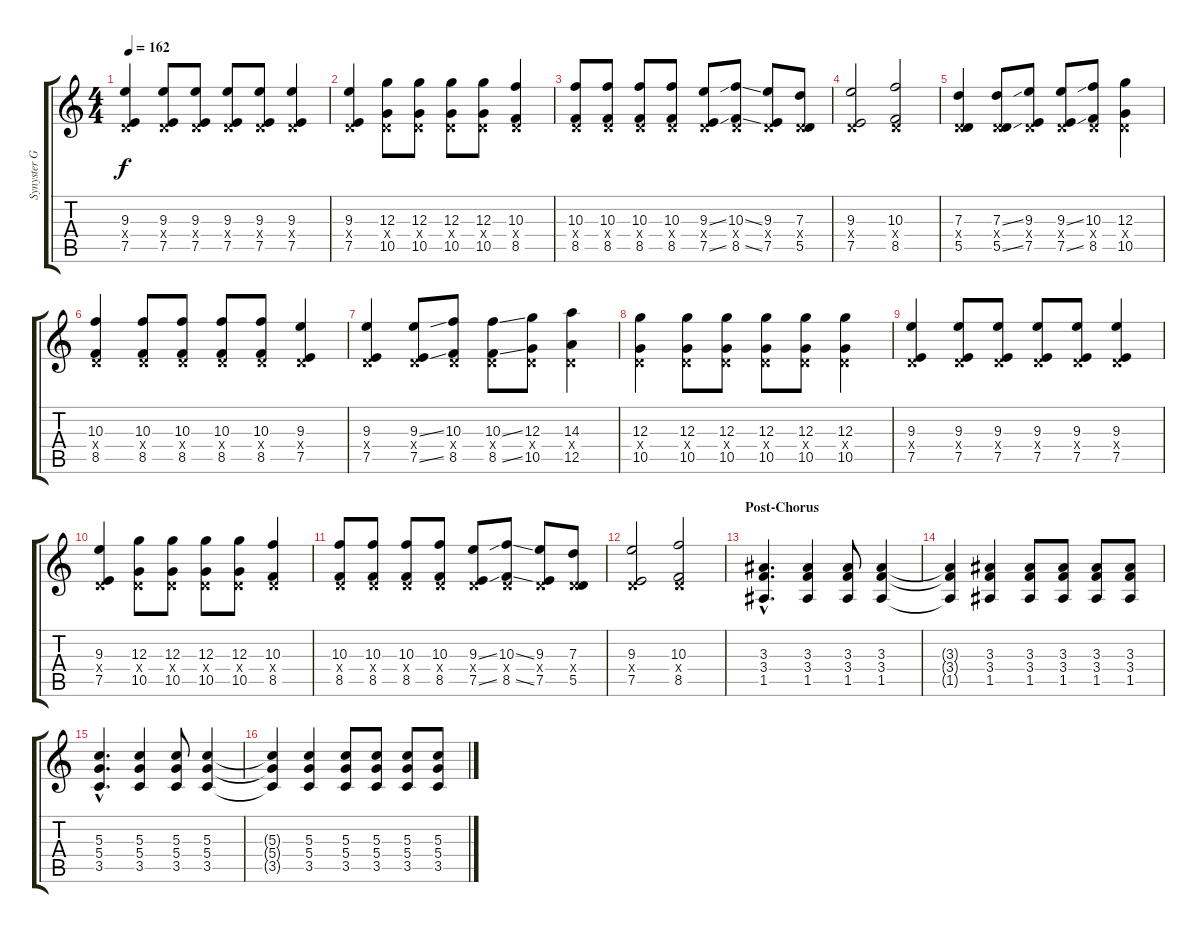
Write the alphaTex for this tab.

\track ("Synyster Gates" "Synyster G") {instrument distortionguitar}
\staff {score tabs}
\tuning (E4 B3 G3 D3 A2 D2) {hide}
\ts (4 4)
\tempo 162
\clef g2
\ks c
(9.3 0.4{x} 7.5).4{dy f} (9.3 0.4{x} 7.5).8 (9.3 0.4{x} 7.5).8 (9.3 0.4{x} 7.5).8 (9.3 0.4{x} 7.5).8 (9.3 0.4{x} 7.5).4 |
(9.3 0.4{x} 7.5).4 (12.3 0.4{x} 10.5).8 (12.3 0.4{x} 10.5).8 (12.3 0.4{x} 10.5).8 (12.3 0.4{x} 10.5).8 (10.3 0.4{x} 8.5).4 |
(10.3 0.4{x} 8.5).8 (10.3 0.4{x} 8.5).8 (10.3 0.4{x} 8.5).8 (10.3 0.4{x} 8.5).8 (9.3{ss} 0.4{x} 7.5{ss}).8 (10.3{ss} 0.4{x} 8.5{ss}).8 (9.3 0.4{x} 7.5).8 (7.3 0.4{x} 5.5).8 |
(9.3 0.4{x} 7.5).2 (10.3 0.4{x} 8.5).2 |
(7.3 0.4{x} 5.5).4 (7.3{ss} 0.4{x} 5.5{ss}).8 (9.3 0.4{x} 7.5).8 (9.3{ss} 0.4{x} 7.5{ss}).8 (10.3 0.4{x} 8.5).8 (12.3 0.4{x} 10.5).4 |
(10.3 0.4{x} 8.5).4 (10.3 0.4{x} 8.5).8 (10.3 0.4{x} 8.5).8 (10.3 0.4{x} 8.5).8 (10.3 0.4{x} 8.5).8 (9.3 0.4{x} 7.5).4 |
(9.3 0.4{x} 7.5).4 (9.3{ss} 0.4{x} 7.5{ss}).8 (10.3 0.4{x} 8.5).8 (10.3{ss} 0.4{x} 8.5{ss}).8 (12.3 0.4{x} 10.5).8 (14.3 0.4{x} 12.5).4 |
(12.3 0.4{x} 10.5).4 (12.3 0.4{x} 10.5).8 (12.3 0.4{x} 10.5).8 (12.3 0.4{x} 10.5).8 (12.3 0.4{x} 10.5).8 (12.3 0.4{x} 10.5).4 |
(9.3 0.4{x} 7.5).4 (9.3 0.4{x} 7.5).8 (9.3 0.4{x} 7.5).8 (9.3 0.4{x} 7.5).8 (9.3 0.4{x} 7.5).8 (9.3 0.4{x} 7.5).4 |
(9.3 0.4{x} 7.5).4 (12.3 0.4{x} 10.5).8 (12.3 0.4{x} 10.5).8 (12.3 0.4{x} 10.5).8 (12.3 0.4{x} 10.5).8 (10.3 0.4{x} 8.5).4 |
(10.3 0.4{x} 8.5).8 (10.3 0.4{x} 8.5).8 (10.3 0.4{x} 8.5).8 (10.3 0.4{x} 8.5).8 (9.3{ss} 0.4{x} 7.5{ss}).8 (10.3{ss} 0.4{x} 8.5{ss}).8 (9.3 0.4{x} 7.5).8 (7.3 0.4{x} 5.5).8 |
(9.3 0.4{x} 7.5).2 (10.3 0.4{x} 8.5).2 |
\section ("" "Post-Chorus")
(3.3{hac} 3.4{hac} 1.5{hac}).4{d volume 16} (3.3 3.4 1.5).4 (3.3 3.4 1.5).8 (3.3 3.4 1.5).4 |
(3.3{t} 3.4{t} 1.5{t}).4 (3.3 3.4 1.5).4 (3.3 3.4 1.5).8 (3.3 3.4 1.5).8 (3.3 3.4 1.5).8 (3.3 3.4 1.5).8 |
(5.3{hac} 5.4{hac} 3.5{hac}).4{d} (5.3 5.4 3.5).4 (5.3 5.4 3.5).8 (5.3 5.4 3.5).4 |
(5.3{t} 5.4{t} 3.5{t}).4 (5.3 5.4 3.5).4 (5.3 5.4 3.5).8 (5.3 5.4 3.5).8 (5.3 5.4 3.5).8 (5.3 5.4 3.5).8
